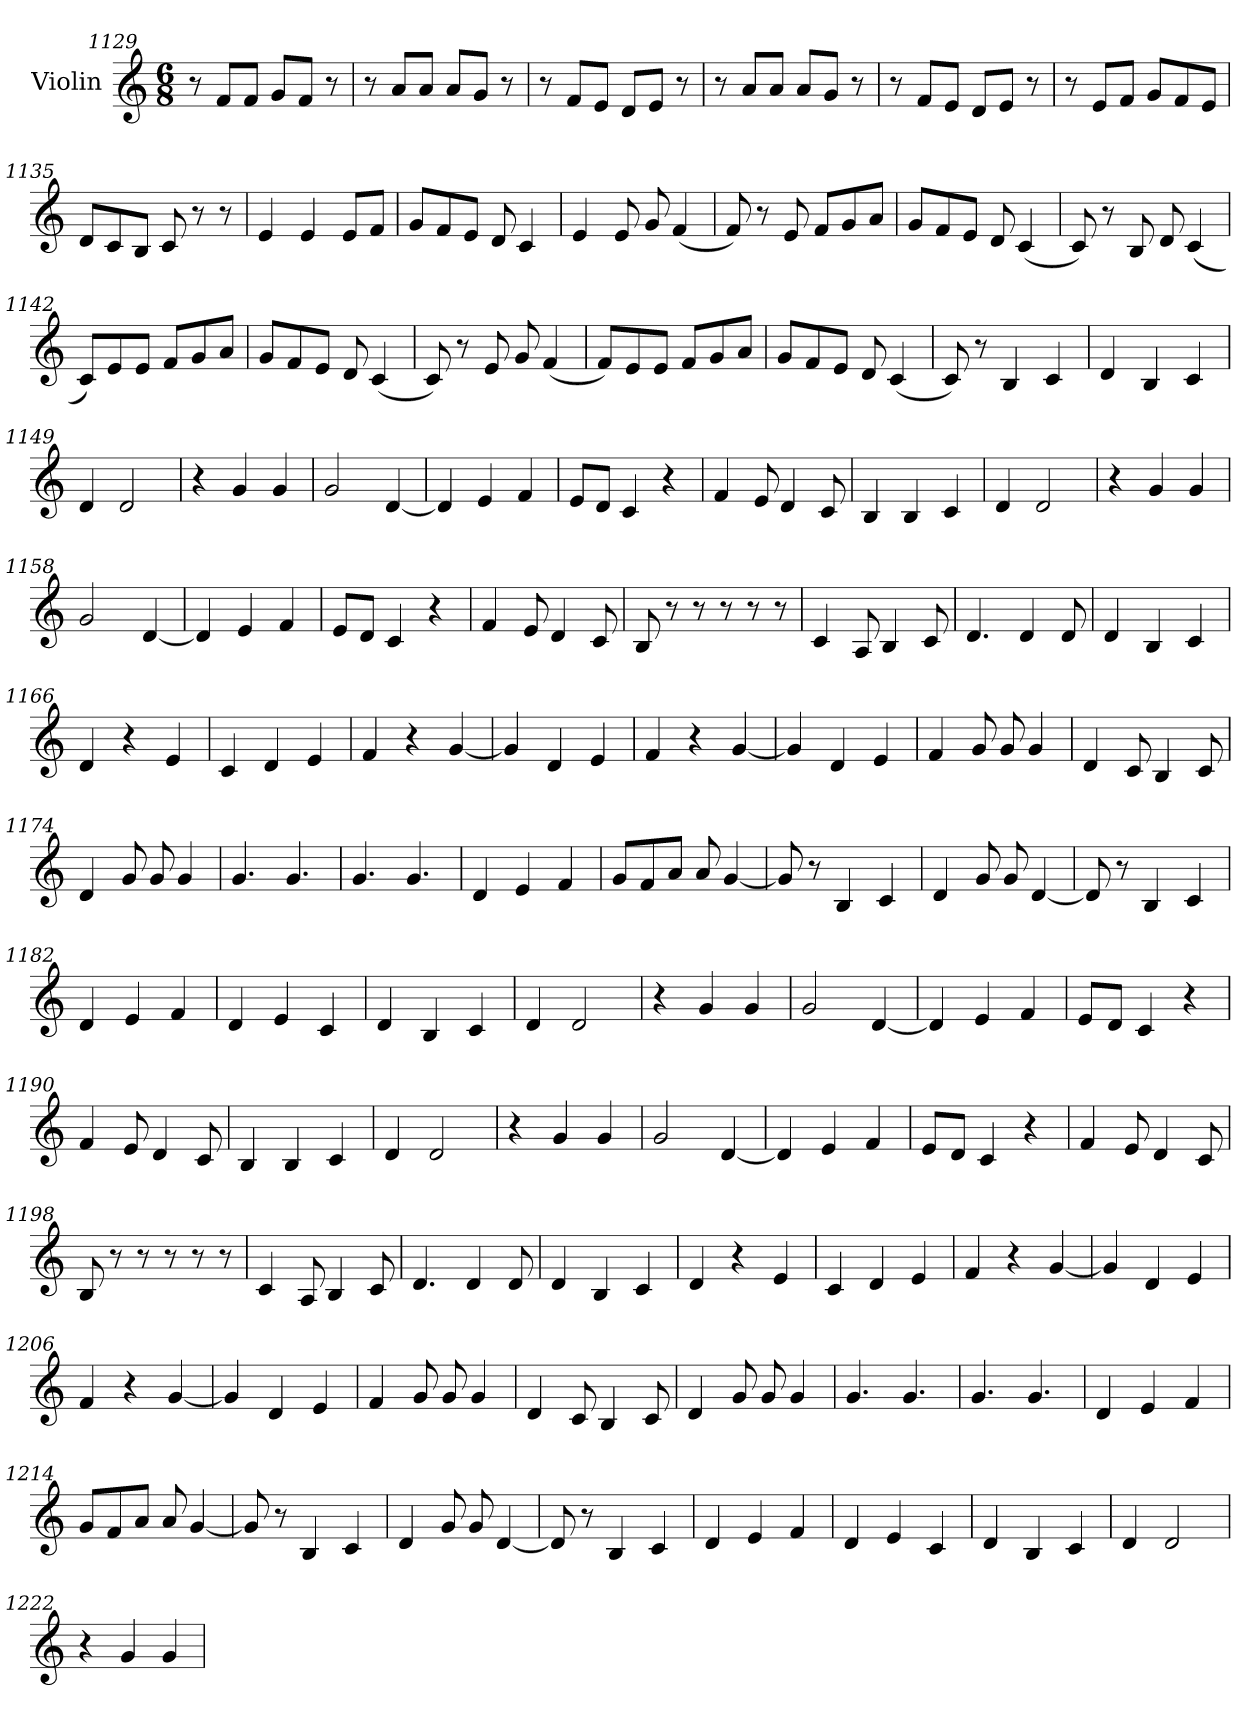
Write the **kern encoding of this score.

**kern
*part1
*staff1
*I"Violin
*clefG2
*k[]
*C:
*M6/8
=1129
8r
8f/L
8f/J
8g/L
8f/J
8r
=1130
8r
8a/L
8a/J
8a/L
8g/J
8r
=1131
8r
8f/L
8e/J
8d/L
8e/J
8r
!!LO:PB:g=z
=1132
8r
8a/L
8a/J
8a/L
8g/J
8r
!!LO:PB:g=z
=1133
8r
8f/L
8e/J
8d/L
8e/J
8r
=1134
8r
8e/L
8f/J
8g/L
8f/
8e/J
=1135
8d/L
8c/
8B/J
8c/
8r
8r
=1136
4e/
4e/
8e/L
8f/J
!!LO:PB:g=z
=1137
8g/L
8f/
8e/J
8d/
4c/
!!LO:PB:g=z
=1138
4e/
8e/
8g/
(4f/
=1139
8f/)
8r
8e/
8f/L
8g/
8a/J
=1140
8g/L
8f/
8e/J
8d/
(4c/
=1141
8c/)
8r
8B/
8d/
(4c/
!!LO:PB:g=z
=1142
8c/L)
8e/
8e/J
8f/L
8g/
8a/J
!!LO:PB:g=z
=1143
8g/L
8f/
8e/J
8d/
(4c/
=1144
8c/)
8r
8e/
8g/
(4f/
=1145
8f/L)
8e/
8e/J
8f/L
8g/
8a/J
=1146
8g/L
8f/
8e/J
8d/
(4c/
!!LO:PB:g=z
=1147
8c/)
8r
4B/
4c/
!!LO:PB:g=z
=1148
4d/
4B/
4c/
=1149
4d/
2d/
=1150
4r
4g/
4g/
=1151
2g/
[4d/
=1152
4d/]
4e/
4f/
=1153
8e/L
8d/J
4c/
4r
!!LO:PB:g=z
=1154
4f/
8e/
4d/
8c/
!!LO:PB:g=z
=1155
4B/
4B/
4c/
=1156
4d/
2d/
=1157
4r
4g/
4g/
=1158
2g/
[4d/
=1159
4d/]
4e/
4f/
=1160
8e/L
8d/J
4c/
4r
!!LO:PB:g=z
=1161
4f/
8e/
4d/
8c/
!!LO:PB:g=z
=1162
8B/
8r
8r
8r
8r
8r
=1163
4c/
8A/
4B/
8c/
=1164
4.d/
4d/
8d/
=1165
4d/
4B/
4c/
=1166
4d/
4r
4e/
=1167
4c/
4d/
4e/
=1168
4f/
4r
[4g/
=1169
4g/]
4d/
4e/
!!LO:PB:g=z
=1170
4f/
4r
[4g/
=1171
4g/]
4d/
4e/
=1172
4f/
8g/
8g/
4g/
=1173
4d/
8c/
4B/
8c/
=1174
4d/
8g/
8g/
4g/
!!LO:PB:g=z
=1175
4.g/
4.g/
=1176
4.g/
4.g/
!!LO:PB:g=z
=1177
4d/
4e/
4f/
=1178
8g/L
8f/
8a/J
8a/
[4g/
=1179
8g/]
8r
4B/
4c/
=1180
4d/
8g/
8g/
[4d/
=1181
8d/]
8r
4B/
4c/
!!LO:PB:g=z
=1182
4d/
4e/
4f/
!!LO:PB:g=z
=1183
4d/
4e/
4c/
=1184
4d/
4B/
4c/
=1185
4d/
2d/
=1186
4r
4g/
4g/
=1187
2g/
[4d/
=1188
4d/]
4e/
4f/
!!LO:PB:g=z
=1189
8e/L
8d/J
4c/
4r
!!LO:PB:g=z
=1190
4f/
8e/
4d/
8c/
=1191
4B/
4B/
4c/
=1192
4d/
2d/
=1193
4r
4g/
4g/
=1194
2g/
[4d/
=1195
4d/]
4e/
4f/
!!LO:PB:g=z
=1196
8e/L
8d/J
4c/
4r
!!LO:PB:g=z
=1197
4f/
8e/
4d/
8c/
=1198
8B/
8r
8r
8r
8r
8r
=1199
4c/
8A/
4B/
8c/
=1200
4.d/
4d/
8d/
=1201
4d/
4B/
4c/
=1202
4d/
4r
4e/
!!LO:PB:g=z
=1203
4c/
4d/
4e/
=1204
4f/
4r
[4g/
!!LO:PB:g=z
=1205
4g/]
4d/
4e/
=1206
4f/
4r
[4g/
=1207
4g/]
4d/
4e/
=1208
4f/
8g/
8g/
4g/
=1209
4d/
8c/
4B/
8c/
!!LO:PB:g=z
=1210
4d/
8g/
8g/
4g/
!!LO:PB:g=z
=1211
4.g/
4.g/
=1212
4.g/
4.g/
=1213
4d/
4e/
4f/
=1214
8g/L
8f/
8a/J
8a/
[4g/
=1215
8g/]
8r
4B/
4c/
=1216
4d/
8g/
8g/
[4d/
!!LO:PB:g=z
=1217
8d/]
8r
4B/
4c/
!!LO:PB:g=z
=1218
4d/
4e/
4f/
=1219
4d/
4e/
4c/
=1220
4d/
4B/
4c/
=1221
4d/
2d/
=1222
4r
4g/
4g/
=
*-
